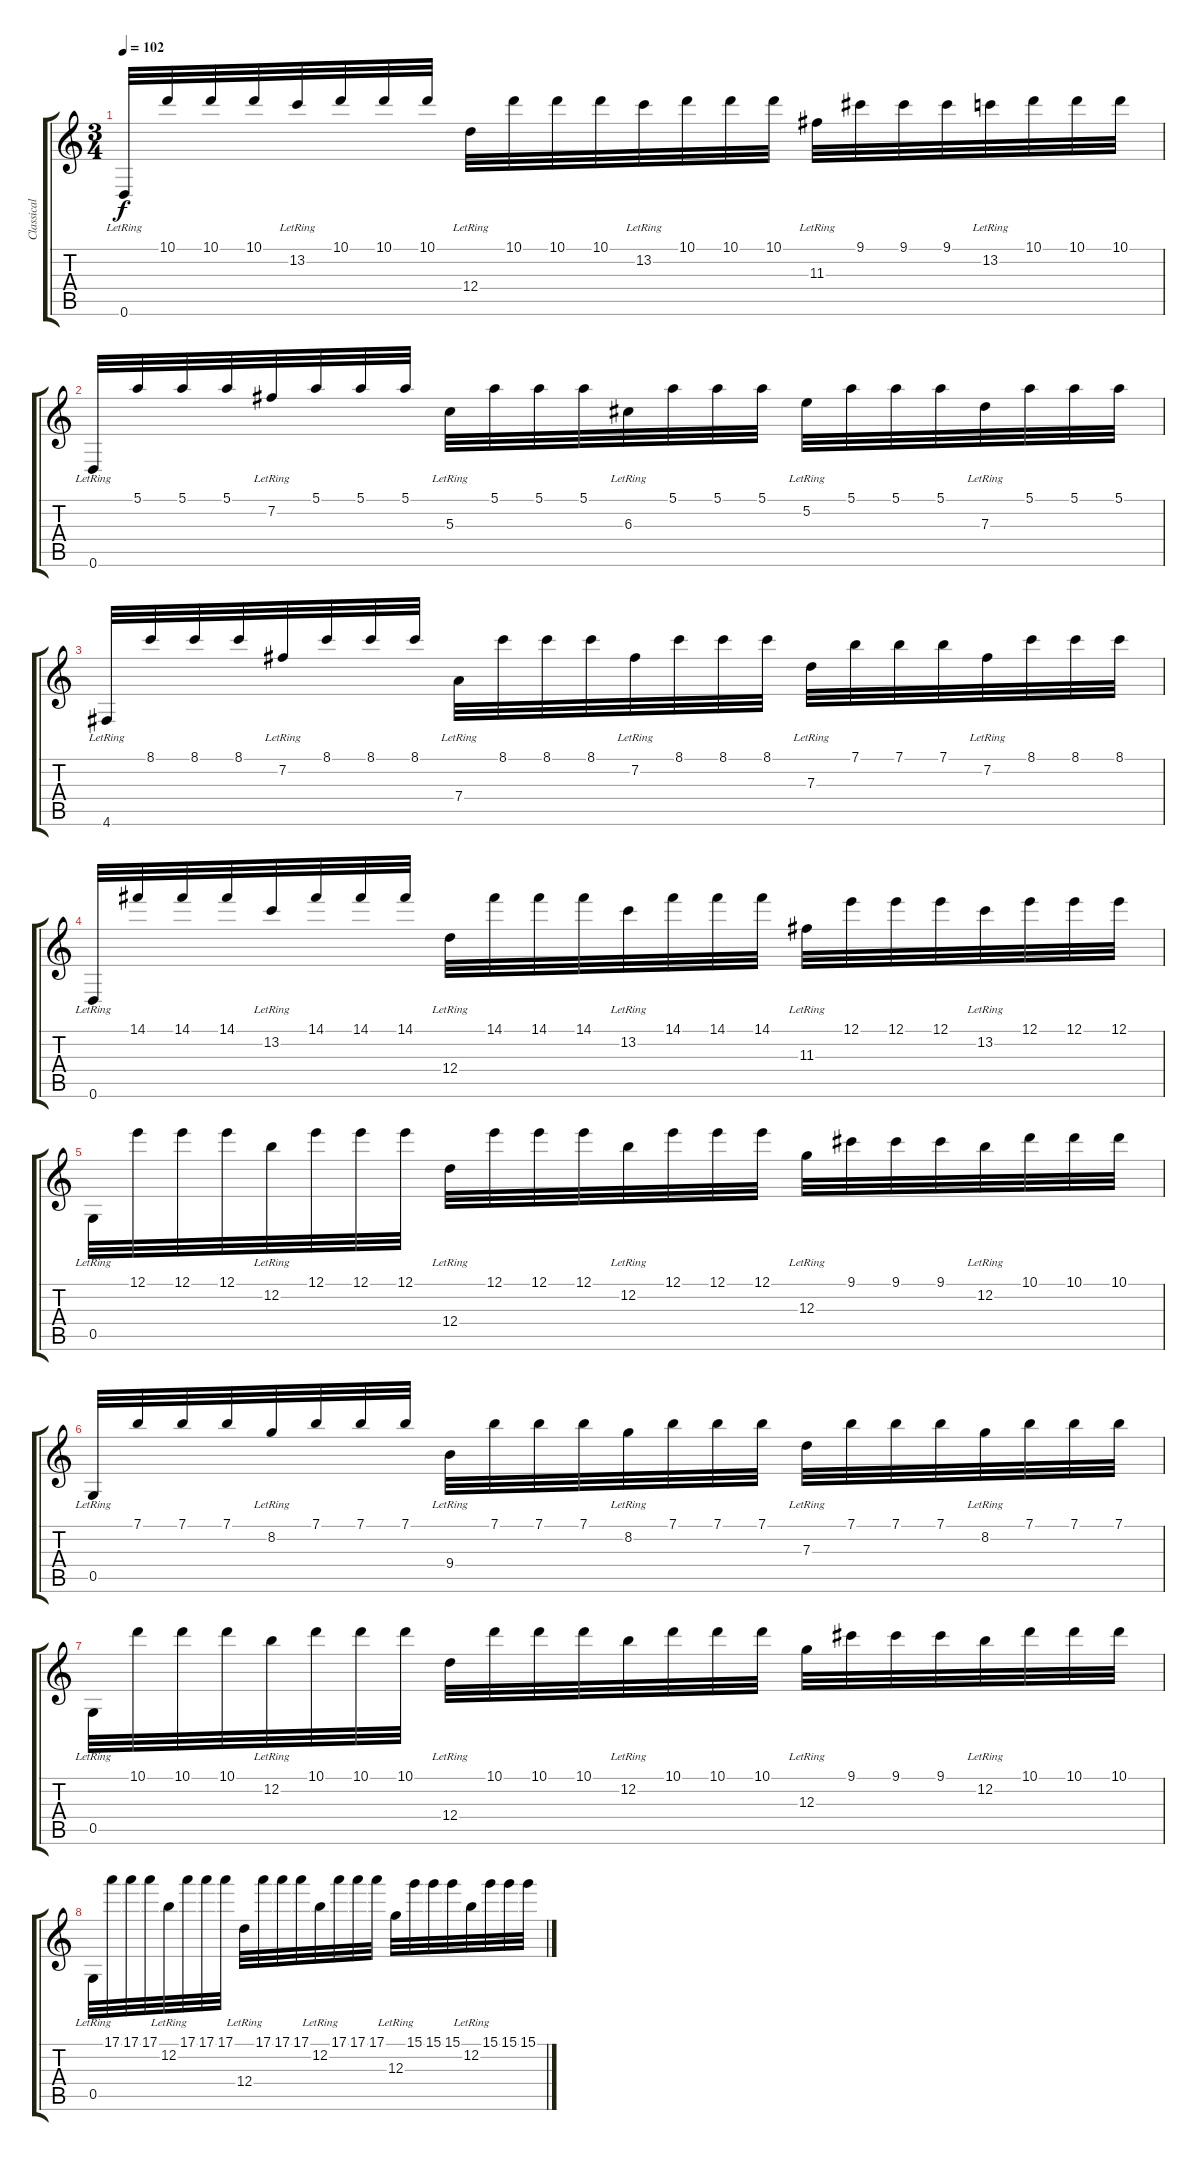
\track ("Classical guitar" "Classical ") {instrument acousticguitarnylon}
\staff {score tabs}
\tuning (E4 B3 G3 D3 G2 D2) {hide}
\ts (3 4)
\tempo 102
\clef g2
\ks c
0.6{lr}.32{dy f} 10.1.32 10.1.32 10.1.32 13.2{lr}.32 10.1.32 10.1.32 10.1.32 12.4{lr}.32 10.1.32 10.1.32 10.1.32 13.2{lr}.32 10.1.32 10.1.32 10.1.32 11.3{lr}.32 9.1.32 9.1.32 9.1.32 13.2{lr}.32 10.1.32 10.1.32 10.1.32 |
0.6{lr}.32 5.1.32 5.1.32 5.1.32 7.2{lr}.32 5.1.32 5.1.32 5.1.32 5.3{lr}.32 5.1.32 5.1.32 5.1.32 6.3{lr}.32 5.1.32 5.1.32 5.1.32 5.2{lr}.32 5.1.32 5.1.32 5.1.32 7.3{lr}.32 5.1.32 5.1.32 5.1.32 |
4.6{lr}.32 8.1.32 8.1.32 8.1.32 7.2{lr}.32 8.1.32 8.1.32 8.1.32 7.4{lr}.32 8.1.32 8.1.32 8.1.32 7.2{lr}.32 8.1.32 8.1.32 8.1.32 7.3{lr}.32 7.1.32 7.1.32 7.1.32 7.2{lr}.32 8.1.32 8.1.32 8.1.32 |
0.6{lr}.32 14.1.32 14.1.32 14.1.32 13.2{lr}.32 14.1.32 14.1.32 14.1.32 12.4{lr}.32 14.1.32 14.1.32 14.1.32 13.2{lr}.32 14.1.32 14.1.32 14.1.32 11.3{lr}.32 12.1.32 12.1.32 12.1.32 13.2{lr}.32 12.1.32 12.1.32 12.1.32 |
0.5{lr}.32 12.1.32 12.1.32 12.1.32 12.2{lr}.32 12.1.32 12.1.32 12.1.32 12.4{lr}.32 12.1.32 12.1.32 12.1.32 12.2{lr}.32 12.1.32 12.1.32 12.1.32 12.3{lr}.32 9.1.32 9.1.32 9.1.32 12.2{lr}.32 10.1.32 10.1.32 10.1.32 |
0.5{lr}.32 7.1.32 7.1.32 7.1.32 8.2{lr}.32 7.1.32 7.1.32 7.1.32 9.4{lr}.32 7.1.32 7.1.32 7.1.32 8.2{lr}.32 7.1.32 7.1.32 7.1.32 7.3{lr}.32 7.1.32 7.1.32 7.1.32 8.2{lr}.32 7.1.32 7.1.32 7.1.32 |
0.5{lr}.32 10.1.32 10.1.32 10.1.32 12.2{lr}.32 10.1.32 10.1.32 10.1.32 12.4{lr}.32 10.1.32 10.1.32 10.1.32 12.2{lr}.32 10.1.32 10.1.32 10.1.32 12.3{lr}.32 9.1.32 9.1.32 9.1.32 12.2{lr}.32 10.1.32 10.1.32 10.1.32 |
0.5{lr}.32 17.1.32 17.1.32 17.1.32 12.2{lr}.32 17.1.32 17.1.32 17.1.32 12.4{lr}.32 17.1.32 17.1.32 17.1.32 12.2{lr}.32 17.1.32 17.1.32 17.1.32 12.3{lr}.32 15.1.32 15.1.32 15.1.32 12.2{lr}.32 15.1.32 15.1.32 15.1.32
